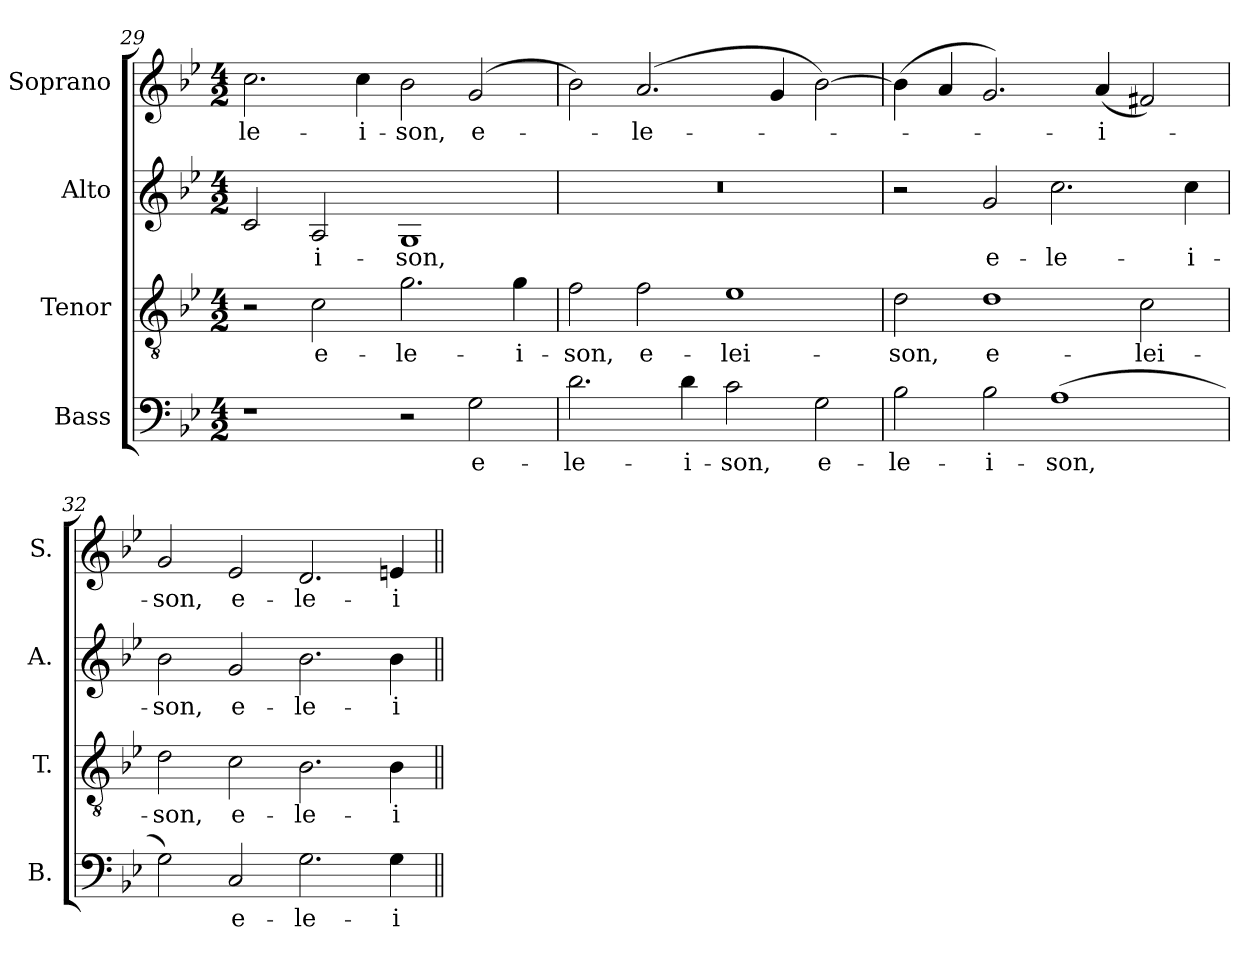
**kern	**text	**kern	**text	**kern	**text	**kern	**text
*part4	*part4	*part3	*part3	*part2	*part2	*part1	*part1
*staff4	*staff4	*staff3	*staff3	*staff2	*staff2	*staff1	*staff1
*I"Bass	*	*I"Tenor	*	*I"Alto	*	*I"Soprano	*
*I'B.	*	*I'T.	*	*I'A.	*	*I'S.	*
!!LO:LB:g=z
*clefF4	*	*clefGv2	*	*clefG2	*	*clefG2	*
*	*	*ITrd7c12	*	*	*	*	*
*k[b-e-]	*	*k[b-e-]	*	*k[b-e-]	*	*k[b-e-]	*
*B-:	*	*B-:	*	*B-:	*	*B-:	*
*M4/2	*	*M4/2	*	*M4/2	*	*M4/2	*
=29	=29	=29	=29	=29	=29	=29	=29
!	!	!	!	!	!	!	!LO:LY:b:color=#000000
1r	.	2r	.	2ci/	.	2.cci\	-le-
!	!	!	!LO:LY:b:color=#000000	!	!	!	!
!	!	!	!	!	!LO:LY:b:color=#000000	!	!
.	.	2Ci\	e-	2Ai/	-i-	.	.
!	!	!	!	!	!	!	!LO:LY:b:color=#000000
.	.	.	.	.	.	4cci\	-i-
!	!	!	!LO:LY:b:color=#000000	!	!	!	!
!	!	!	!	!	!LO:LY:b:color=#000000	!	!
!	!	!	!	!	!	!	!LO:LY:b:color=#000000
2r	.	2.Gi\	-le-	1Gi	-son,	2b-i\	-son,
!	!LO:LY:b:color=#000000	!	!	!	!	!	!
!	!	!	!	!	!	!	!LO:LY:b:color=#000000
2Gi\	e-	.	.	.	.	(2gi/	e-
!	!	!	!LO:LY:b:color=#000000	!	!	!	!
.	.	4Gi\	-i-	.	.	.	.
=30	=30	=30	=30	=30	=30	=30	=30
!	!LO:LY:b:color=#000000	!	!	!	!	!	!
!	!	!	!LO:LY:b:color=#000000	!LO:N:vis=1	!	!	!
2.di\	-le-	2Fi\	-son,	0r	.	2b-i\)	.
!	!	!	!LO:LY:b:color=#000000	!	!	!	!
!	!	!	!	!	!	!	!LO:LY:b:color=#000000
.	.	2Fi\	e-	.	.	(2.ai/	-le-
!	!LO:LY:b:color=#000000	!	!	!	!	!	!
4di\	-i-	.	.	.	.	.	.
!	!LO:LY:b:color=#000000	!	!	!	!	!	!
!	!	!	!LO:LY:b:color=#000000	!	!	!	!
2ci\	-son,	1E-i	-lei-	.	.	.	.
.	.	.	.	.	.	4gi/	.
!	!LO:LY:b:color=#000000	!	!	!	!	!	!
2Gi\	e-	.	.	.	.	[2b-i\)	.
=31	=31	=31	=31	=31	=31	=31	=31
!	!LO:LY:b:color=#000000	!	!	!	!	!	!
!	!	!	!LO:LY:b:color=#000000	!	!	!	!
2B-i\	-le-	2Di\	-son,	2r	.	(4b-i\]	.
.	.	.	.	.	.	4ai/	.
!	!LO:LY:b:color=#000000	!	!	!	!	!	!
!	!	!	!LO:LY:b:color=#000000	!	!	!	!
!	!	!	!	!	!LO:LY:b:color=#000000	!	!
2B-i\	-i-	1Di	e-	2gi/	e-	2.gi/)	.
!	!LO:LY:b:color=#000000	!	!	!	!	!	!
!	!	!	!	!	!LO:LY:b:color=#000000	!	!
(1Ai	-son,	.	.	2.cci\	-le-	.	.
!	!	!	!	!	!	!	!LO:LY:b:color=#000000
.	.	.	.	.	.	(4ai/	-i-
!	!	!	!LO:LY:b:color=#000000	!	!	!	!
.	.	2Ci\	-lei-	.	.	2f#Xi/)	.
!	!	!	!	!	!LO:LY:b:color=#000000	!	!
.	.	.	.	4cci\	-i-	.	.
=32	=32	=32	=32	=32	=32	=32	=32
!	!	!	!LO:LY:b:color=#000000	!	!	!	!
!	!	!	!	!	!LO:LY:b:color=#000000	!	!
!	!	!	!	!	!	!	!LO:LY:b:color=#000000
2Gi\)	.	2Di\	-son,	2b-i\	-son,	2gi/	-son,
!	!LO:LY:b:color=#000000	!	!	!	!	!	!
!	!	!	!LO:LY:b:color=#000000	!	!	!	!
!	!	!	!	!	!LO:LY:b:color=#000000	!	!
!	!	!	!	!	!	!	!LO:LY:b:color=#000000
2Ci/	e-	2Ci\	e-	2gi/	e-	2e-i/	e-
!	!LO:LY:b:color=#000000	!	!	!	!	!	!
!	!	!	!LO:LY:b:color=#000000	!	!	!	!
!	!	!	!	!	!LO:LY:b:color=#000000	!	!
!	!	!	!	!	!	!	!LO:LY:b:color=#000000
2.Gi\	-le-	2.BB-i\	-le-	2.b-i\	-le-	2.di/	-le-
!	!LO:LY:b:color=#000000	!	!	!	!	!	!
!	!	!	!LO:LY:b:color=#000000	!	!	!	!
!	!	!	!	!	!LO:LY:b:color=#000000	!	!
!	!	!	!	!	!	!	!LO:LY:b:color=#000000
4Gi\	-i-	4BB-i\	-i-	4b-i\	-i-	4eni/	-i-
=||	=||	=||	=||	=||	=||	=||	=||
*-	*-	*-	*-	*-	*-	*-	*-
